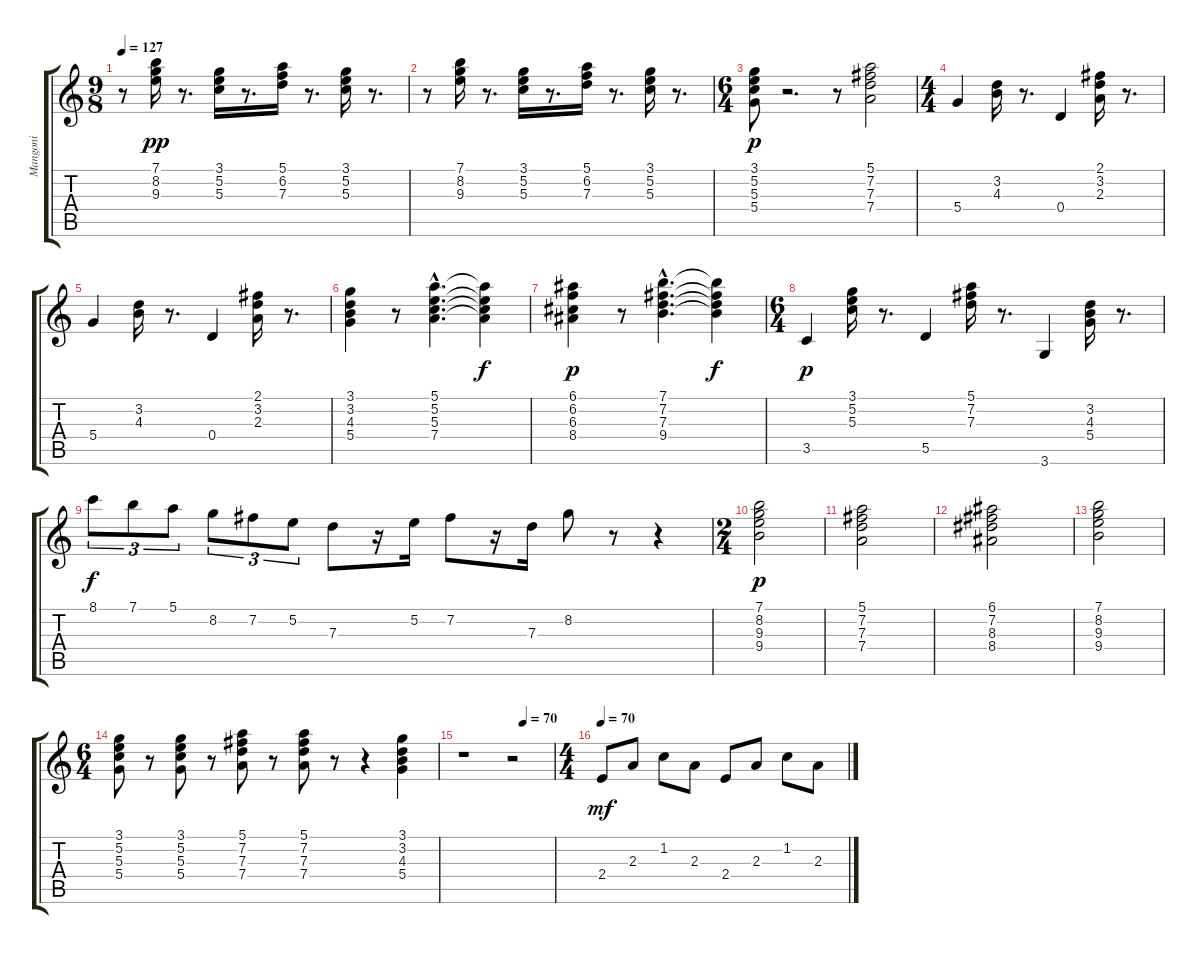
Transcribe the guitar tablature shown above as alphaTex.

\track ("Mangoni" "Mangoni") {instrument distortionguitar}
\staff {score tabs}
\tuning (E4 B3 G3 D3 A2 E2) {hide}
\ts (9 8)
\tempo 127
\clef g2
\ks c
r.8{dy p} (7.1 8.2 9.3).16{dy pp} r.8{d} (3.1 5.2 5.3).16 r.8{d} (5.1 6.2 7.3).16 r.8{d} (3.1 5.2 5.3).16 r.8{d} |
r.8 (7.1 8.2 9.3).16 r.8{d} (3.1 5.2 5.3).16 r.8{d} (5.1 6.2 7.3).16 r.8{d} (3.1 5.2 5.3).16 r.8{d} |
\ts (6 4)
(3.1 5.2 5.3 5.4).8{dy p} r.2{d} r.8 (5.1 7.2 7.3 7.4).2 |
\ts (4 4)
5.4.4 (3.2 4.3).16 r.8{d} 0.4.4 (2.1 3.2 2.3).16 r.8{d} |
5.4.4 (3.2 4.3).16 r.8{d} 0.4.4 (2.1 3.2 2.3).16 r.8{d} |
(3.1 3.2 4.3 5.4).4 r.8 (5.1{hac} 5.2{hac} 5.3{hac} 7.4{hac}).4{d} (5.1{t} 5.2{t} 5.3{t} 7.4{t}).4{dy f} |
(6.1 6.2 6.3 8.4).4{dy p} r.8 (7.1{hac} 7.2{hac} 7.3{hac} 9.4{hac}).4{d} (7.1{t} 7.2{t} 7.3{t} 9.4{t}).4{dy f} |
\ts (6 4)
3.5.4{dy p} (3.1 5.2 5.3).16 r.8{d} 5.5.4 (5.1 7.2 7.3).16 r.8{d} 3.6.4 (3.2 4.3 5.4).16 r.8{d} |
8.1.8{tu (3 2) dy f} 7.1.8{tu (3 2)} 5.1.8{tu (3 2)} 8.2.8{tu (3 2)} 7.2.8{tu (3 2)} 5.2.8{tu (3 2)} 7.3.8 r.16 5.2.16 7.2.8 r.16 7.3.16 8.2.8 r.8 r.4 |
\ts (2 4)
(7.1 8.2 9.3 9.4).2{dy p} |
(5.1 7.2 7.3 7.4).2 |
(6.1 7.2 8.3 8.4).2 |
(7.1 8.2 9.3 9.4).2 |
\ts (6 4)
(3.1 5.2 5.3 5.4).8 r.8 (3.1 5.2 5.3 5.4).8 r.8 (5.1 7.2 7.3 7.4).8 r.8 (5.1 7.2 7.3 7.4).8 r.8 r.4 (3.1 3.2 4.3 5.4).4 |
\tempo (70 0.6666666666666666)
r.1 r.2 |
\ts (4 4)
\tempo 70
2.4.8{dy mf} 2.3.8 1.2.8 2.3.8 2.4.8 2.3.8 1.2.8 2.3.8
